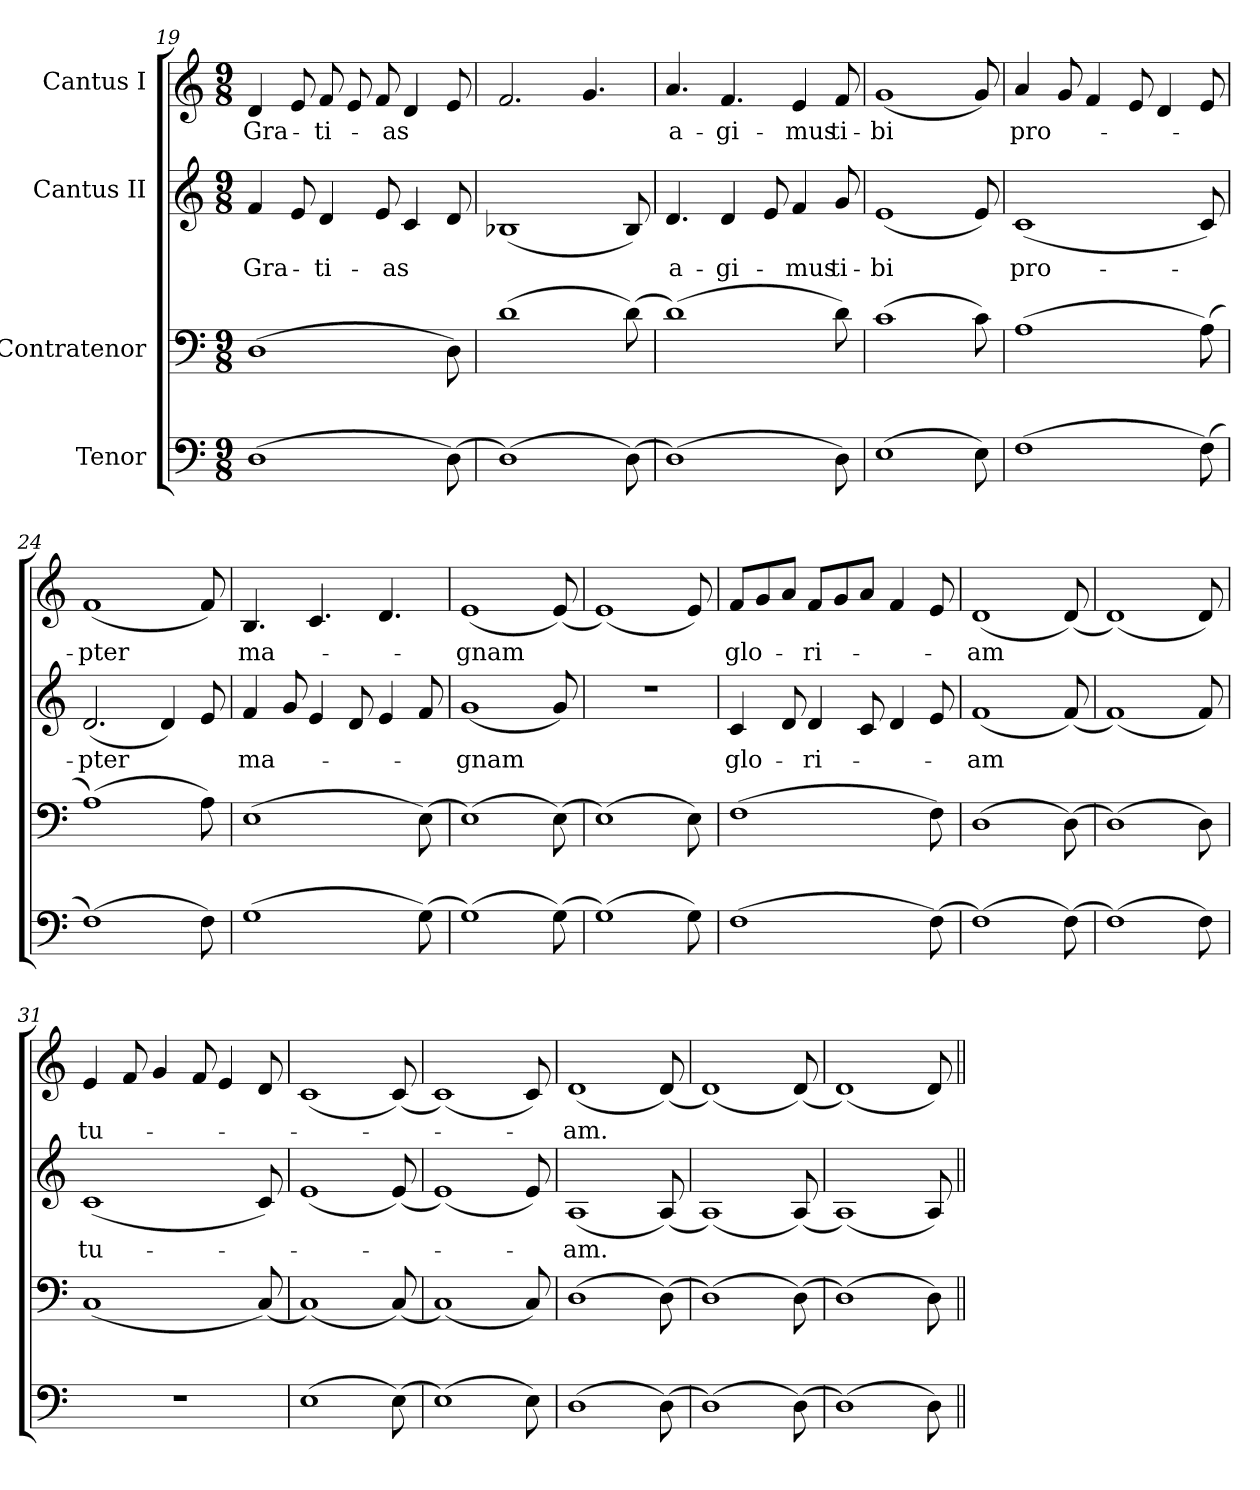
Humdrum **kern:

**kern	**kern	**kern	**text	**kern	**text
*part4	*part3	*part2	*part2	*part1	*part1
*staff4	*staff3	*staff2	*staff2	*staff1	*staff1
*I"Tenor	*I"Contratenor	*I"Cantus II	*	*I"Cantus I	*
*clefF4	*clefF4	*clefG2	*	*clefG2	*
*k[]	*k[]	*k[]	*	*k[]	*
*C:	*C:	*C:	*	*C:	*
*M9/8	*M9/8	*M9/8	*	*M9/8	*
=19	=19	=19	=19	=19	=19
!	!	!	!LO:LY:b:color=#000000	!	!LO:LY:b:color=#000000
(1Di\	(1Di\	4fi/	Gra-	4di/	Gra-
.	.	8ei/L	.	8ei/L	.
!	!	!	!LO:LY:b:color=#000000	!	!LO:LY:b:color=#000000
.	.	4di/	-ti-	8fi/L	-ti-
.	.	.	.	8ei/	.
.	.	8ei/L	.	8fi/J	.
!	!	!	!LO:LY:b:color=#000000	!	!LO:LY:b:color=#000000
.	.	4ci/	-as	4di/	-as
(8Di\L)	8Di\L)	8di/L	.	8ei/L	.
=20	=20	=20	=20	=20	=20
(1Di\)	(1di\	(1B-Xi/	.	2.fi/	.
.	.	.	.	4.gi/	.
(8Di\L)	(8di\L)	8B-i/L)	.	.	.
=21	=21	=21	=21	=21	=21
!	!	!	!LO:LY:b:color=#000000	!	!LO:LY:b:color=#000000
(1Di\)	(1di\)	4.di/	a-	4.ai/	a-
!	!	!	!LO:LY:b:color=#000000	!	!LO:LY:b:color=#000000
.	.	4di/	-gi-	4.fi/	-gi-
.	.	8ei/L	.	.	.
!	!	!	!LO:LY:b:color=#000000	!	!LO:LY:b:color=#000000
.	.	4fi/	-mus	4ei/	-mus
!	!	!	!LO:LY:b:color=#000000	!	!LO:LY:b:color=#000000
8Di\L)	8di\L)	8gi/L	ti-	8fi/L	ti-
!!LO:PB:g=z
=22	=22	=22	=22	=22	=22
!	!	!	!LO:LY:b:color=#000000	!	!LO:LY:b:color=#000000
(1Ei\	(1ci\	(1ei/	-bi	(1gi/	-bi
8Ei\L)	8ci\L)	8ei/L)	.	8gi/L)	.
=23	=23	=23	=23	=23	=23
!	!	!	!LO:LY:b:color=#000000	!	!LO:LY:b:color=#000000
(1Fi\	(1Ai\	(1ci/	pro-	4ai/	pro-
.	.	.	.	8gi/L	.
.	.	.	.	4fi/	.
.	.	.	.	8ei/L	.
.	.	.	.	4di/	.
(8Fi\L)	(8Ai\L)	8ci/L)	.	8ei/L	.
=24	=24	=24	=24	=24	=24
!	!	!	!LO:LY:b:color=#000000	!	!LO:LY:b:color=#000000
(1Fi\)	(1Ai\)	(2.di/	-pter	(1fi/	-pter
.	.	4di/)	.	.	.
8Fi\L)	8Ai\L)	8ei/L	.	8fi/L)	.
=25	=25	=25	=25	=25	=25
!	!	!	!LO:LY:b:color=#000000	!	!LO:LY:b:color=#000000
(1Gi\	(1Ei\	4fi/	ma-	4.Bi/	ma-
.	.	8gi/L	.	.	.
.	.	4ei/	.	4.ci/	.
.	.	8di/L	.	.	.
.	.	4ei/	.	4.di/	.
(8Gi\L)	(8Ei\L)	8fi/L	.	.	.
=26	=26	=26	=26	=26	=26
!	!	!	!LO:LY:b:color=#000000	!	!LO:LY:b:color=#000000
(1Gi\)	(1Ei\)	(1gi/	-gnam	(1ei/	-gnam
(8Gi\L)	(8Ei\L)	8gi/L)	.	(8ei/L)	.
=27	=27	=27	=27	=27	=27
!	!	!LO:N:vis=1	!	!	!
(1Gi\)	(1Ei\)	8%9r	.	(1ei/)	.
8Gi\L)	8Ei\L)	.	.	8ei/L)	.
!!LO:LB:g=z
=28	=28	=28	=28	=28	=28
!	!	!	!LO:LY:b:color=#000000	!	!LO:LY:b:color=#000000
(1Fi\	(1Fi\	4ci/	glo-	8fi/L	glo-
.	.	.	.	8gi/	.
.	.	8di/L	.	8ai/J	.
!	!	!	!LO:LY:b:color=#000000	!	!LO:LY:b:color=#000000
.	.	4di/	-ri-	8fi/L	-ri-
.	.	.	.	8gi/	.
.	.	8ci/L	.	8ai/J	.
.	.	4di/	.	4fi/	.
(8Fi\L)	8Fi\L)	8ei/L	.	8ei/L	.
=29	=29	=29	=29	=29	=29
!	!	!	!LO:LY:b:color=#000000	!	!LO:LY:b:color=#000000
(1Fi\)	(1Di\	(1fi/	-am	(1di/	-am
(8Fi\L)	(8Di\L)	(8fi/L)	.	(8di/L)	.
=30	=30	=30	=30	=30	=30
(1Fi\)	(1Di\)	(1fi/)	.	(1di/)	.
8Fi\L)	8Di\L)	8fi/L)	.	8di/L)	.
=31	=31	=31	=31	=31	=31
!LO:N:vis=1	!	!	!LO:LY:b:color=#000000	!	!LO:LY:b:color=#000000
8%9r	(1Ci/	(1ci/	tu-	4ei/	tu-
.	.	.	.	8fi/L	.
.	.	.	.	4gi/	.
.	.	.	.	8fi/L	.
.	.	.	.	4ei/	.
.	(8Ci/L)	8ci/L)	.	8di/L	.
=32	=32	=32	=32	=32	=32
(1Ei\	(1Ci/)	(1ei/	.	(1ci/	.
(8Ei\L)	(8Ci/L)	(8ei/L)	.	(8ci/L)	.
=33	=33	=33	=33	=33	=33
(1Ei\)	(1Ci/)	(1ei/)	.	(1ci/)	.
8Ei\L)	8Ci/L)	8ei/L)	.	8ci/L)	.
!!LO:PB:g=z
=34	=34	=34	=34	=34	=34
!	!	!	!LO:LY:b:color=#000000	!	!LO:LY:b:color=#000000
(1Di\	(1Di\	(1Ai/	-am.	(1di/	-am.
(8Di\L)	(8Di\L)	(8Ai/L)	.	(8di/L)	.
=35	=35	=35	=35	=35	=35
(1Di\)	(1Di\)	(1Ai/)	.	(1di/)	.
(8Di\L)	(8Di\L)	(8Ai/L)	.	(8di/L)	.
=36	=36	=36	=36	=36	=36
(1Di\)	(1Di\)	(1Ai/)	.	(1di/)	.
8Di\L)	8Di\L)	8Ai/L)	.	8di/L)	.
=||	=||	=||	=||	=||	=||
*-	*-	*-	*-	*-	*-
